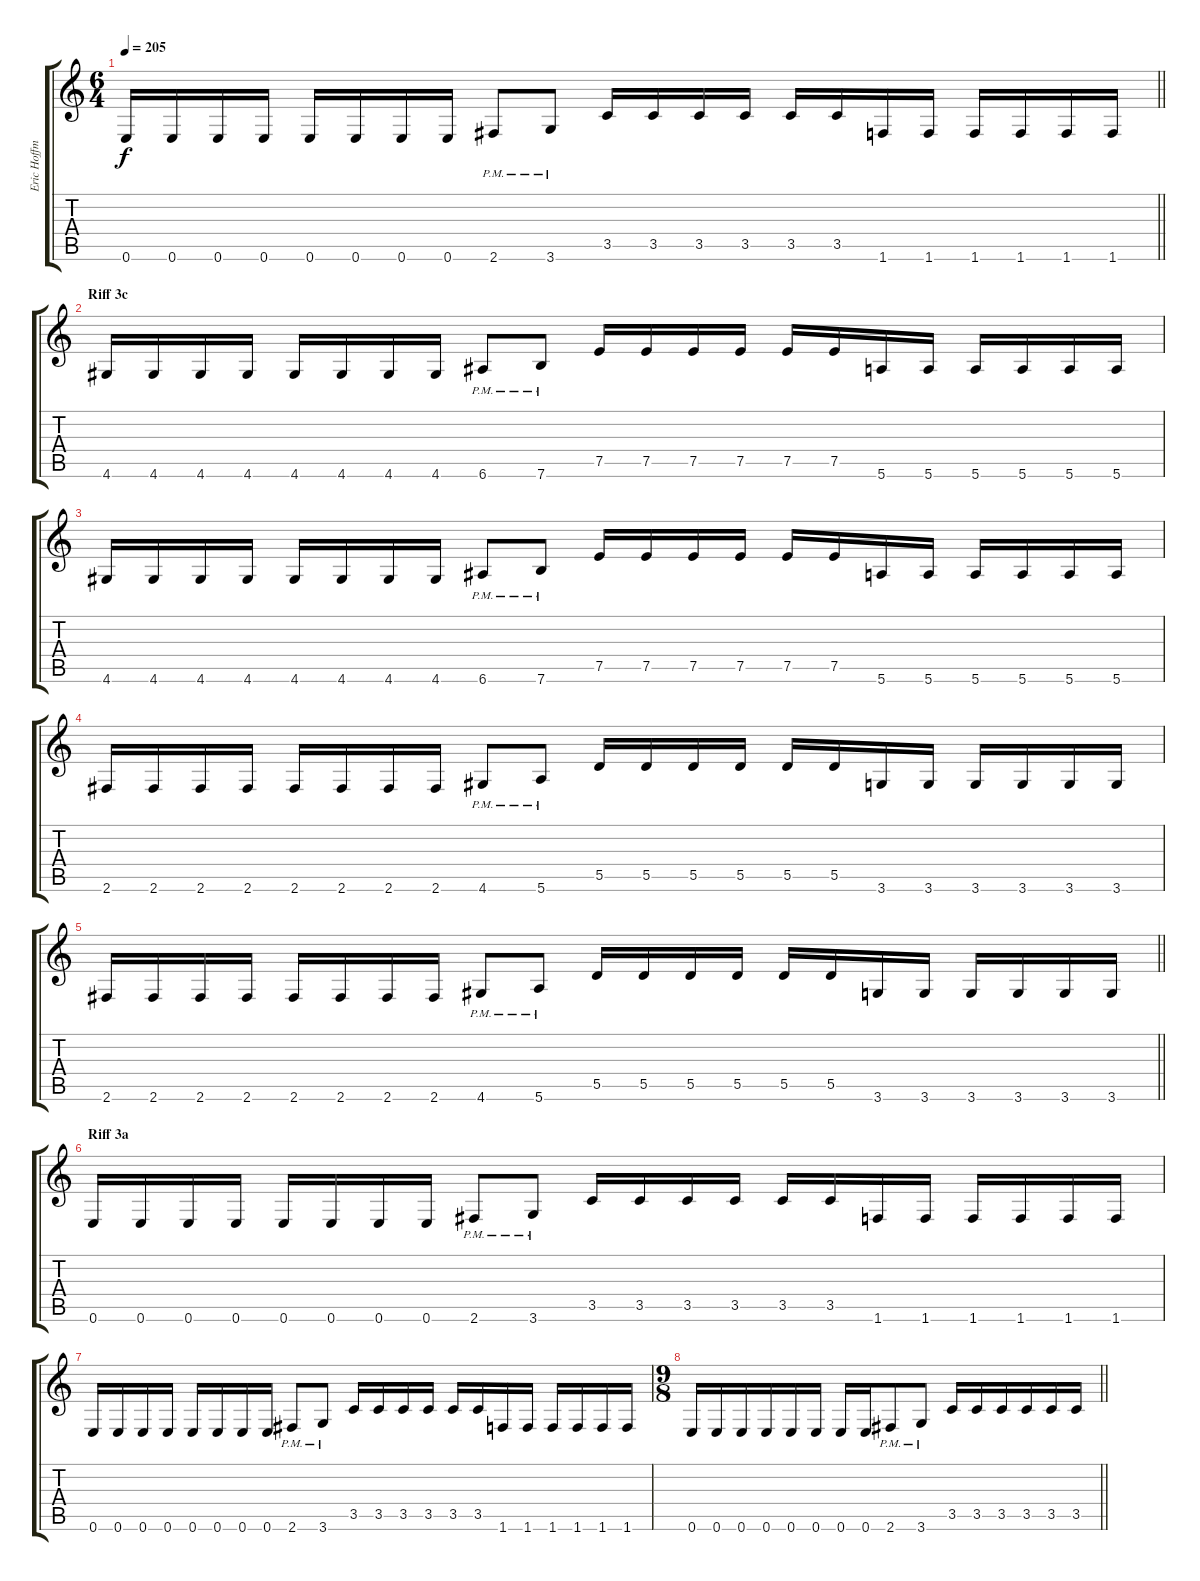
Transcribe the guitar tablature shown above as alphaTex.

\track ("Eric Hoffman" "Eric Hoffm") {instrument overdrivenguitar}
\staff {score tabs}
\tuning (E4 B3 G3 D3 A2 E2) {hide}
\ts (6 4)
\tempo 205
\clef g2
\barLineRight lightlight
\ks c
0.6.16{dy f} 0.6.16 0.6.16 0.6.16 0.6.16 0.6.16 0.6.16 0.6.16 2.6{pm}.8 3.6{pm}.8 3.5.16 3.5.16 3.5.16 3.5.16 3.5.16 3.5.16 1.6.16 1.6.16 1.6.16 1.6.16 1.6.16 1.6.16 |
\section ("" "Riff 3c")
4.6.16 4.6.16 4.6.16 4.6.16 4.6.16 4.6.16 4.6.16 4.6.16 6.6{pm}.8 7.6{pm}.8 7.5.16 7.5.16 7.5.16 7.5.16 7.5.16 7.5.16 5.6.16 5.6.16 5.6.16 5.6.16 5.6.16 5.6.16 |
4.6.16 4.6.16 4.6.16 4.6.16 4.6.16 4.6.16 4.6.16 4.6.16 6.6{pm}.8 7.6{pm}.8 7.5.16 7.5.16 7.5.16 7.5.16 7.5.16 7.5.16 5.6.16 5.6.16 5.6.16 5.6.16 5.6.16 5.6.16 |
2.6.16 2.6.16 2.6.16 2.6.16 2.6.16 2.6.16 2.6.16 2.6.16 4.6{pm}.8 5.6{pm}.8 5.5.16 5.5.16 5.5.16 5.5.16 5.5.16 5.5.16 3.6.16 3.6.16 3.6.16 3.6.16 3.6.16 3.6.16 |
\barLineRight lightlight
2.6.16 2.6.16 2.6.16 2.6.16 2.6.16 2.6.16 2.6.16 2.6.16 4.6{pm}.8 5.6{pm}.8 5.5.16 5.5.16 5.5.16 5.5.16 5.5.16 5.5.16 3.6.16 3.6.16 3.6.16 3.6.16 3.6.16 3.6.16 |
\section ("" "Riff 3a")
0.6.16 0.6.16 0.6.16 0.6.16 0.6.16 0.6.16 0.6.16 0.6.16 2.6{pm}.8 3.6{pm}.8 3.5.16 3.5.16 3.5.16 3.5.16 3.5.16 3.5.16 1.6.16 1.6.16 1.6.16 1.6.16 1.6.16 1.6.16 |
0.6.16 0.6.16 0.6.16 0.6.16 0.6.16 0.6.16 0.6.16 0.6.16 2.6{pm}.8 3.6{pm}.8 3.5.16 3.5.16 3.5.16 3.5.16 3.5.16 3.5.16 1.6.16 1.6.16 1.6.16 1.6.16 1.6.16 1.6.16 |
\ts (9 8)
\barLineRight lightlight
0.6.16 0.6.16 0.6.16 0.6.16 0.6.16 0.6.16 0.6.16 0.6.16 2.6{pm}.8 3.6{pm}.8 3.5.16 3.5.16 3.5.16 3.5.16 3.5.16 3.5.16
